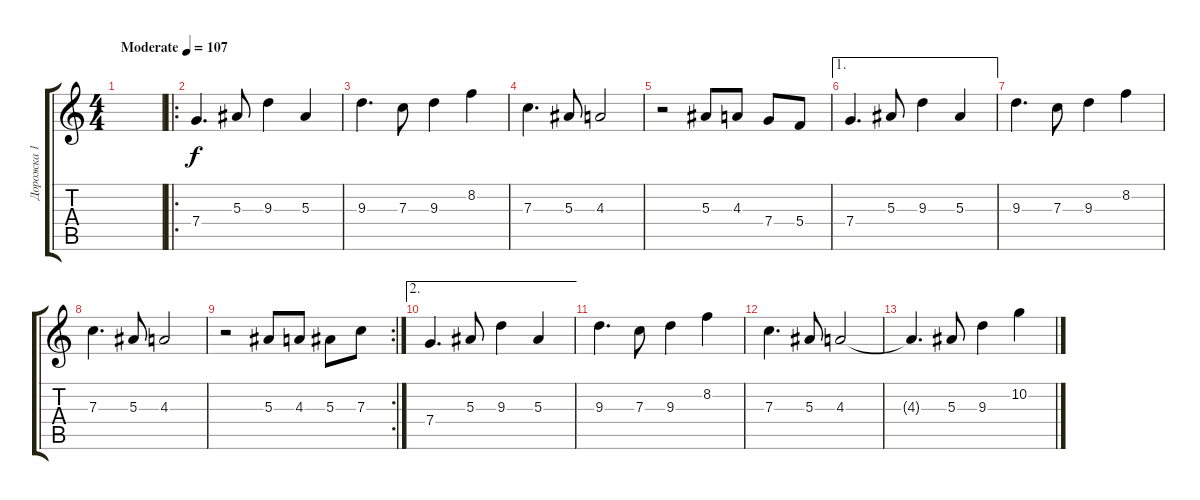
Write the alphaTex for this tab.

\track ("Дорожка 1" "Дорожка 1") {instrument acousticguitarsteel}
\staff {score tabs}
\tuning (D4 A3 F3 C3 G2 D2) {hide}
\ts (4 4)
\tempo (107 "Moderate")
\clef g2
\ks c
|
\ro
7.4.4{d} 5.3.8 9.3.4 5.3.4 |
9.3.4{d} 7.3.8 9.3.4 8.2.4 |
7.3.4{d} 5.3.8 4.3.2 |
r.2 5.3.8 4.3.8 7.4.8 5.4.8 |
\ae 1
7.4.4{d} 5.3.8 9.3.4 5.3.4 |
9.3.4{d} 7.3.8 9.3.4 8.2.4 |
7.3.4{d} 5.3.8 4.3.2 |
\rc 2
r.2 5.3.8 4.3.8 5.3.8 7.3.8 |
\ae 2
7.4.4{d} 5.3.8 9.3.4 5.3.4 |
9.3.4{d} 7.3.8 9.3.4 8.2.4 |
7.3.4{d} 5.3.8 4.3.2 |
4.3{t}.4{d} 5.3.8 9.3.4 10.2.4
